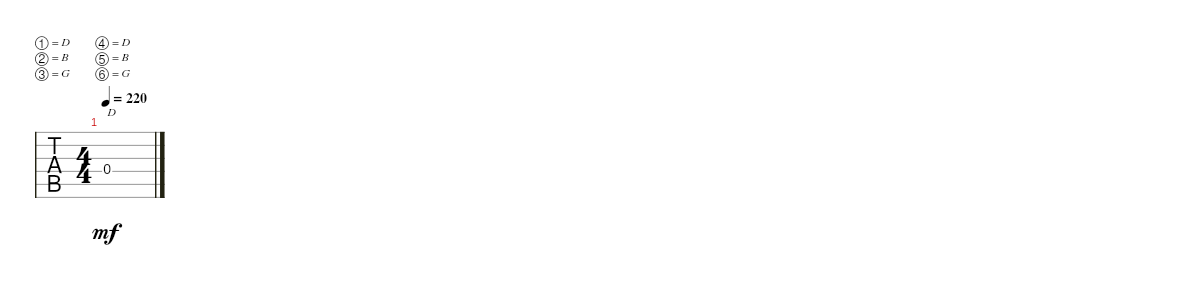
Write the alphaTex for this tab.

\bracketExtendMode groupsimilarinstruments
\singleTrackTrackNamePolicy hidden
\multiTrackTrackNamePolicy hidden
\otherSystemsTrackNameOrientation horizontal
\track ("Dobro" "Dobro") {instrument acousticguitarsteel}
\staff {tabs}
\tuning (D4 B3 G3 D3 B2 G2)
\ts (4 4)
\tempo 220
\clef g2
\ks bminor
0.4.1{txt "D" dy mf}
